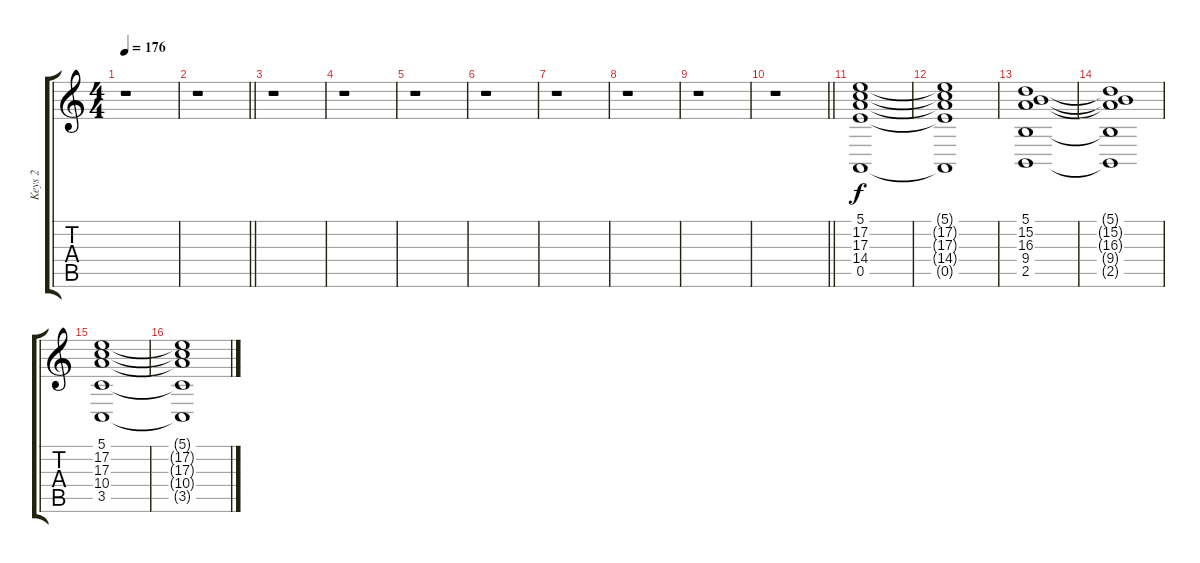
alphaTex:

\track ("Keys 2" "Keys 2") {instrument choiraahs}
\staff {score tabs}
\tuning (E4 B3 G3 D3 A2 E2) {hide}
\ts (4 4)
\tempo 176
\clef g2
\ks c
r.1{dy f} |
\barLineRight lightlight
r.1 |
\section ("" "")
r.1 |
r.1 |
r.1 |
r.1 |
r.1 |
r.1 |
r.1 |
\barLineRight lightlight
r.1 |
\section ("" "")
(5.1 17.2 17.3 14.4 0.5).1 |
(5.1{t} 17.2{t} 17.3{t} 14.4{t} 0.5{t}).1 |
(5.1 15.2 16.3 9.4 2.5).1 |
(5.1{t} 15.2{t} 16.3{t} 9.4{t} 2.5{t}).1 |
(5.1 17.2 17.3 10.4 3.5).1 |
(5.1{t} 17.2{t} 17.3{t} 10.4{t} 3.5{t}).1
